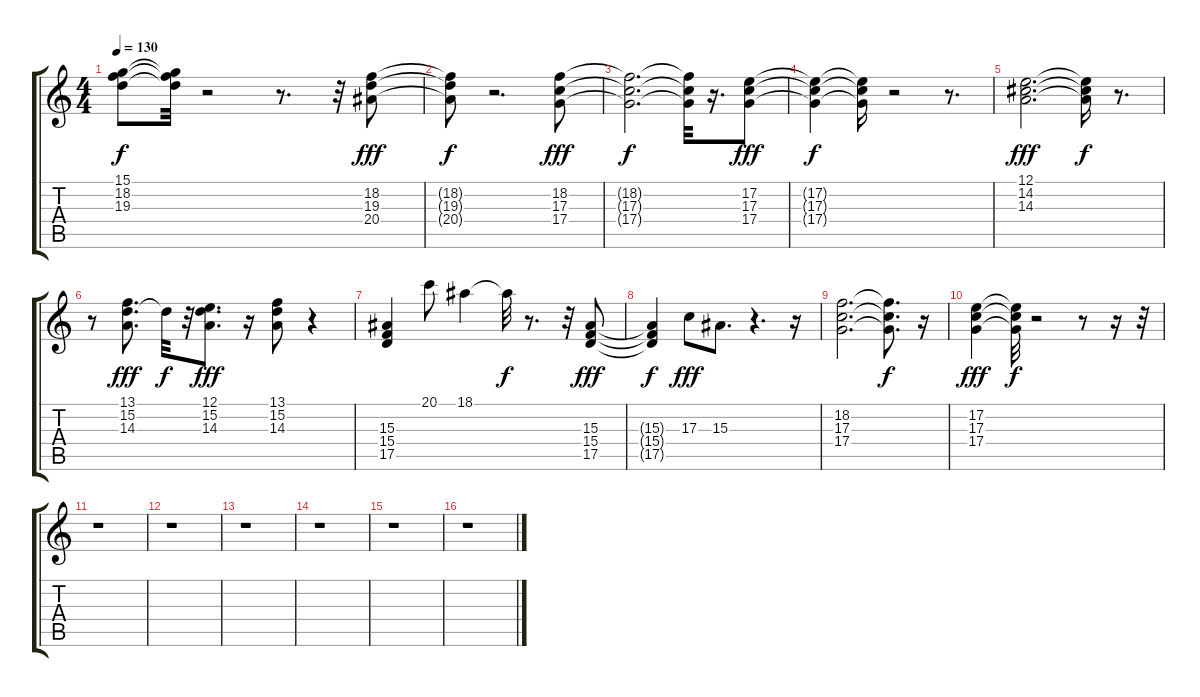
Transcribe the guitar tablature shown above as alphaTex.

\track "" {instrument electricpiano2}
\staff {score tabs}
\tuning (E4 B3 G3 D3 A2 E2) {hide}
\ts (4 4)
\tempo 130
\clef g2
\ks c
(15.1{t} 18.2{t} 19.3{t}).8{dy f} (15.1{t} 18.2{t} 19.3{t}).32 r.2 r.8{d} r.32 (18.2 19.3 20.4).8{dy fff} |
(18.2{t} 19.3{t} 20.4{t}).8{dy f} r.2{d} (18.2 17.3 17.4).8{dy fff} |
(18.2{t} 17.3{t} 17.4{t}).2{d dy f} (18.2{t} 17.3{t} 17.4{t}).32 r.16{d} (17.2 17.3 17.4).8{dy fff} |
(17.2{t} 17.3{t} 17.4{t}).4{dy f} (17.2{t} 17.3{t} 17.4{t}).16 r.2 r.8{d} |
(12.1 14.2 14.3).2{d dy fff} (12.1{t} 14.2{t} 14.3{t}).16{dy f} r.8{d} |
r.8 (13.1 15.2 14.3).8{d dy fff} 15.2{t}.32{dy f} r.32 (12.1 15.2 14.3).8{d dy fff} r.16 (13.1 15.2 14.3).8 r.4 |
(15.3 15.4 17.5).4 20.1.8 18.1.4 18.1{t}.32{dy f} r.8{d} r.32 (15.3 15.4 17.5).8{dy fff} |
(15.3{t} 15.4{t} 17.5{t}).4{dy f} 17.3.8{dy fff} 15.3.8{d} r.4{d} r.16 |
(18.2 17.3 17.4).2{d} (18.2{t} 17.3{t} 17.4{t}).8{d dy f} r.16 |
(17.2 17.3 17.4).4{dy fff} (17.2{t} 17.3{t} 17.4{t}).32{dy f} r.2 r.8 r.16 r.32 |
r.1 |
r.1 |
r.1 |
r.1 |
r.1 |
r.1
